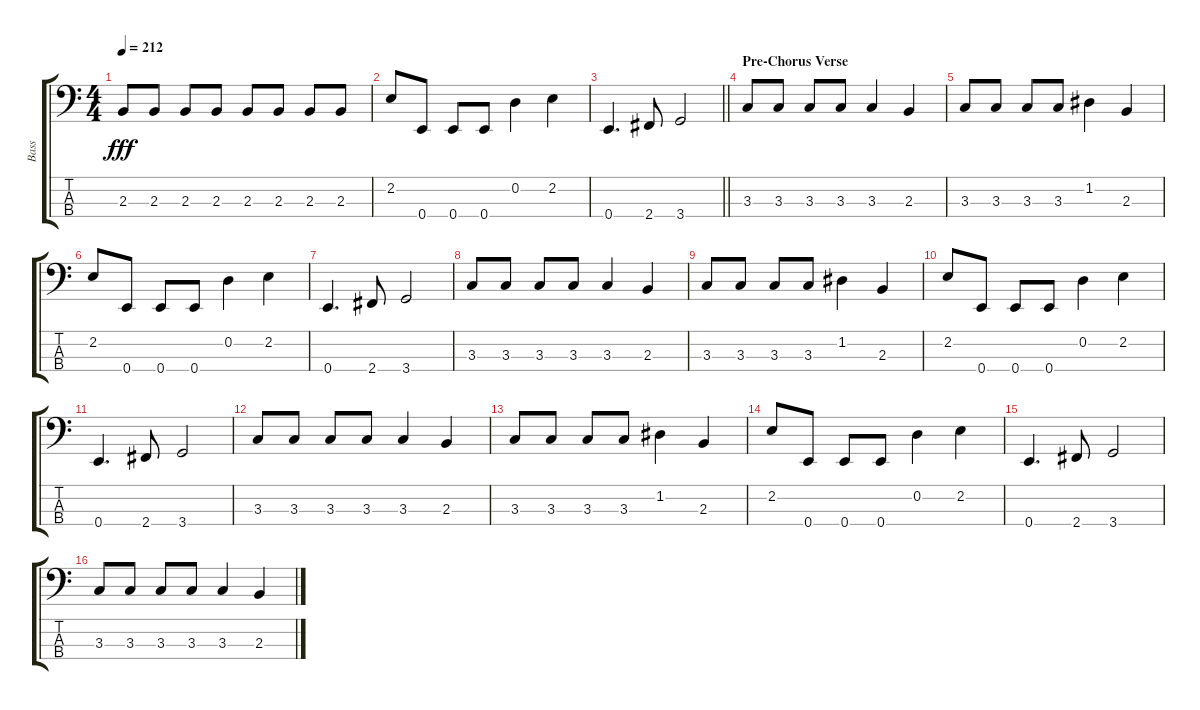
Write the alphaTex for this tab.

\track ("Bass" "Bass") {instrument electricbassfinger}
\staff {score tabs}
\tuning (G2 D2 A1 E1) {hide}
\ts (4 4)
\tempo 212
\clef f4
\ks c
2.3.8{dy fff} 2.3.8 2.3.8 2.3.8 2.3.8 2.3.8 2.3.8 2.3.8 |
2.2.8 0.4.8 0.4.8 0.4.8 0.2.4 2.2.4 |
\barLineRight lightlight
0.4.4{d} 2.4.8 3.4.2 |
\section ("" "Pre-Chorus Verse")
3.3.8 3.3.8 3.3.8 3.3.8 3.3.4 2.3.4 |
3.3.8 3.3.8 3.3.8 3.3.8 1.2.4 2.3.4 |
2.2.8 0.4.8 0.4.8 0.4.8 0.2.4 2.2.4 |
0.4.4{d} 2.4.8 3.4.2 |
3.3.8 3.3.8 3.3.8 3.3.8 3.3.4 2.3.4 |
3.3.8 3.3.8 3.3.8 3.3.8 1.2.4 2.3.4 |
2.2.8 0.4.8 0.4.8 0.4.8 0.2.4 2.2.4 |
0.4.4{d} 2.4.8 3.4.2 |
3.3.8 3.3.8 3.3.8 3.3.8 3.3.4 2.3.4 |
3.3.8 3.3.8 3.3.8 3.3.8 1.2.4 2.3.4 |
2.2.8 0.4.8 0.4.8 0.4.8 0.2.4 2.2.4 |
0.4.4{d} 2.4.8 3.4.2 |
3.3.8 3.3.8 3.3.8 3.3.8 3.3.4 2.3.4
